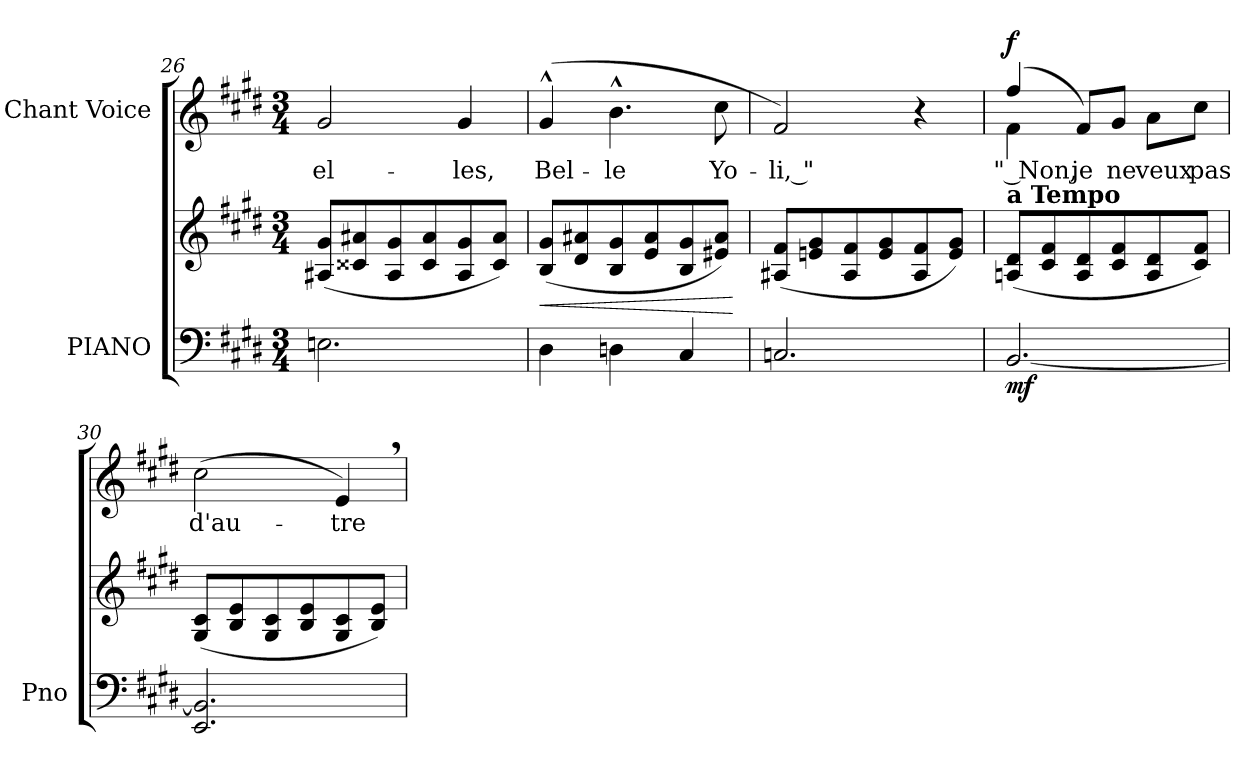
**kern	**kern	**dynam	**kern	**text	**dynam
*part2	*part2	*part2	*part1	*part1	*part1
*staff3	*staff2	*staff2/3	*staff1	*staff1	*staff1
*I"PIANO	*	*	*I"Chant Voice	*	*
*I'Pno	*	*	*	*	*
*clefF4	*clefG2	*	*clefG2	*	*
*k[f#c#g#d#]	*k[f#c#g#d#]	*	*k[f#c#g#d#]	*	*
*M3/4	*M3/4	*	*M3/4	*	*
=26	=26	=26	=26	=26	=26
!	!	!	!	!LO:LY:b	!
2.En\	(8A#X/ 8g#/L	.	2g#/	el-	.
.	8c##X/ 8a#X/	.	.	.	.
.	8A#/ 8g#/	.	.	.	.
.	8c##/ 8a#/	.	.	.	.
!	!	!	!	!LO:LY:b	!
.	8A#/ 8g#/	.	4g#/	-les,	.
.	8c##/ 8a#/J)	.	.	.	.
=27	=27	=27	=27	=27	=27
!	!	!LO:HP:b	!	!LO:LY:b	!
4D#\	(8B/ 8g#/L	<	(4g#^^/	Bel-	.
.	8d#/ 8a#X/	.	.	.	.
!	!	!	!	!LO:LY:b	!
4Dn\	8B/ 8g#/	.	4.b^^\	-le	.
.	8e/ 8a#/	.	.	.	.
4C#/	8B/ 8g#/	.	.	.	.
!	!	!	!	!LO:LY:b	!
.	8e#X/ 8a#/J)	.	8cc#\	Yo-	.
.	.	[	.	.	.
=28	=28	=28	=28	=28	=28
!	!	!	!	!LO:LY:b	!
2.Cn/	(8A#X/ 8f#/L	.	2f#/)	-li, "	.
.	8en/ 8g#/	.	.	.	.
.	8A#/ 8f#/	.	.	.	.
.	8e/ 8g#/	.	.	.	.
.	8A#/ 8f#/	.	4r	.	.
.	8e/ 8g#/J)	.	.	.	.
!!LO:LB:g=z
=29	=29	=29	=29	=29	=29
!	!	!	!LO:TX:a:B:t=a Tempo	!	!
!	!LO:TX:a:B:t=a Tempo	!	!	!	!
!	!	!LO:DY:b=2	!	!LO:LY:b	!LO:DY:a
*	*	*	*^	*	*
[2.BB/	(8An/ 8d#/L	mf	(4ff#/	4f#\	" Non,	f
.	8c#/ 8f#/	.	.	.	.	.
!	!	!	!	!	!LO:LY:b	!
.	8A/ 8d#/	.	8f#/L)	2ryy	je	.
!	!	!	!	!	!LO:LY:b	!
.	8c#/ 8f#/	.	8g#/J	.	ne	.
!	!	!	!	!	!LO:LY:b	!
.	8A/ 8d#/	.	8a\L	.	veux	.
!	!	!	!	!	!LO:LY:b	!
.	8c#/ 8f#/J)	.	8cc#\J	.	pas	.
*	*	*	*v	*v	*	*
=30	=30	=30	=30	=30	=30
!	!	!	!	!LO:LY:b	!
2.EE/ 2.BB/]	(8G#/ 8c#/L	.	(2cc#\	d'au-	.
.	8B/ 8e/	.	.	.	.
.	8G#/ 8c#/	.	.	.	.
.	8B/ 8e/	.	.	.	.
!	!	!	!	!LO:LY:b	!
.	8G#/ 8c#/	.	4e,/)	-tre	.
.	8B/ 8e/J)	.	.	.	.
=	=	=	=	=	=
*-	*-	*-	*-	*-	*-
